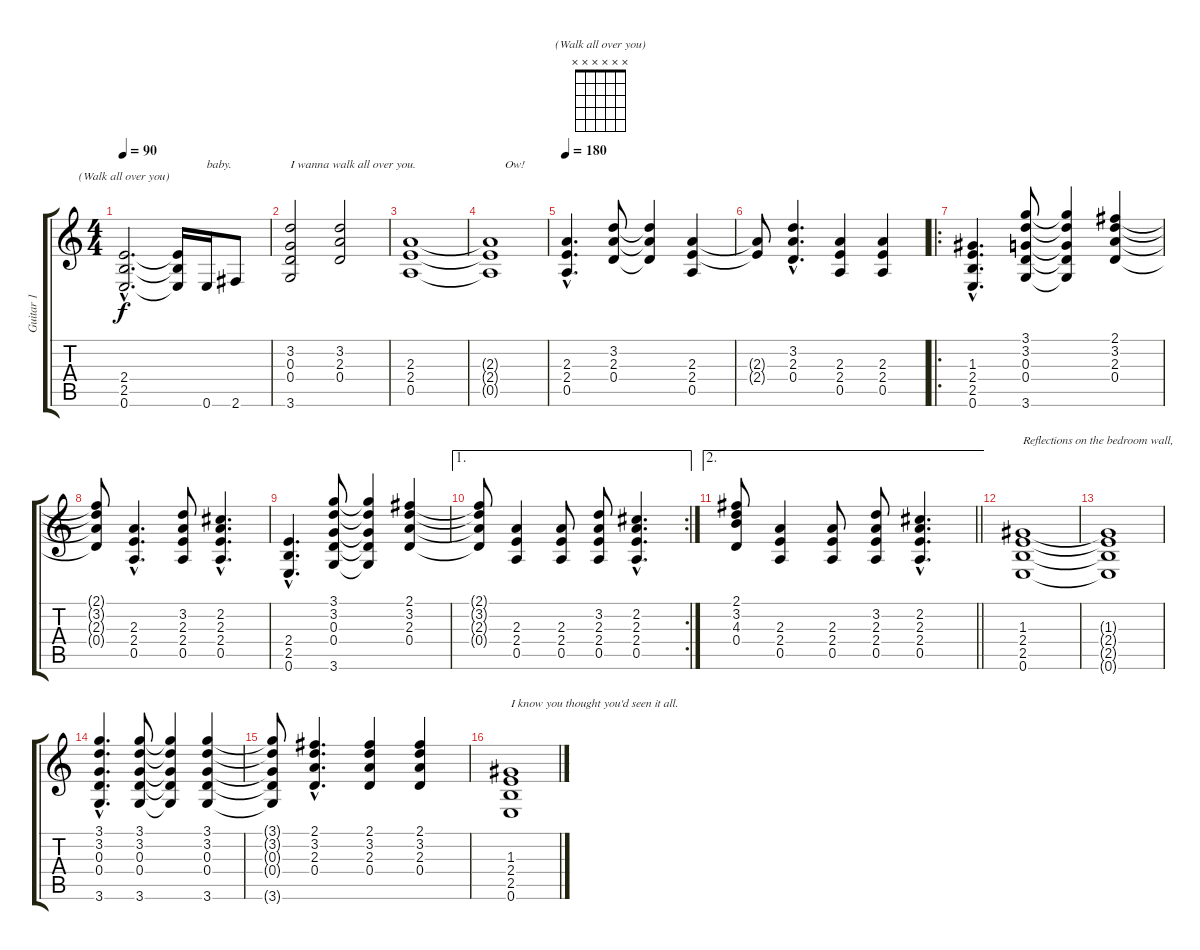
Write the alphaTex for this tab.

\track ("Guitar 1" "Guitar 1") {instrument overdrivenguitar}
\staff {score tabs}
\tuning (E4 B3 G3 D3 A2 E2) {hide}
\chord ("(Walk all over you)" x x x x x x)
\ts (4 4)
\tempo 90
\clef g2
\ks c
(2.4{hac} 2.5{hac} 0.6{hac}).2{d ch "(Walk all over you)" dy f} (2.4{t} 2.5{t} 0.6{t}).16 0.6.16{txt "baby."} 2.6.8 |
(3.2 0.3 0.4 3.6).2{txt "I wanna walk all over you."} (3.2 2.3 0.4).2 |
(2.3 2.4 0.5).1 |
(2.3{t} 2.4{t} 0.5{t}).1{txt "     Ow!"} |
\tempo 180
(2.3{hac} 2.4{hac} 0.5{hac}).4{d} (3.2 2.3 0.4).8 (3.2{t} 2.3{t} 0.4{t}).4 (2.3 2.4 0.5).4 |
(2.3{t} 2.4{t}).8 (3.2{hac} 2.3{hac} 0.4{hac}).4{d} (2.3 2.4 0.5).4 (2.3 2.4 0.5).4 |
\ro
(1.3{hac} 2.4{hac} 2.5{hac} 0.6{hac}).4{d} (3.1 3.2 0.3 0.4 3.6).8 (3.1{t} 3.2{t} 0.3{t} 0.4{t} 3.6{t}).4 (2.1 3.2 2.3 0.4).4 |
(2.1{t} 3.2{t} 2.3{t} 0.4{t}).8 (2.3{hac} 2.4{hac} 0.5{hac}).4{d} (3.2 2.3 2.4 0.5).8 (2.2{hac} 2.3{hac} 2.4{hac} 0.5{hac}).4{d} |
(2.4{hac} 2.5{hac} 0.6{hac}).4{d} (3.1 3.2 0.3 0.4 3.6).8 (3.1{t} 3.2{t} 0.3{t} 0.4{t} 3.6{t}).4 (2.1 3.2 2.3 0.4).4 |
\ae 1
\rc 2
(2.1{t} 3.2{t} 2.3{t} 0.4{t}).8 (2.3 2.4 0.5).4 (2.3 2.4 0.5).8 (3.2 2.3 2.4 0.5).8 (2.2{hac} 2.3{hac} 2.4{hac} 0.5{hac}).4{d} |
\ae 2
\barLineRight lightlight
(2.1 3.2 4.3 0.4).8 (2.3 2.4 0.5).4 (2.3 2.4 0.5).8 (3.2 2.3 2.4 0.5).8 (2.2{hac} 2.3{hac} 2.4{hac} 0.5{hac}).4{d} |
(1.3 2.4 2.5 0.6).1{txt "Reflections on the bedroom wall,"} |
(1.3{t} 2.4{t} 2.5{t} 0.6{t}).1 |
(3.1{hac} 3.2{hac} 0.3{hac} 0.4{hac} 3.6{hac}).4{d} (3.1 3.2 0.3 0.4 3.6).8 (3.1{t} 3.2{t} 0.3{t} 0.4{t} 3.6{t}).4 (3.1 3.2 0.3 0.4 3.6).4 |
(3.1{t} 3.2{t} 0.3{t} 0.4{t} 3.6{t}).8 (2.1{hac} 3.2{hac} 2.3{hac} 0.4{hac}).4{d} (2.1 3.2 2.3 0.4).4 (2.1 3.2 2.3 0.4).4 |
(1.3 2.4 2.5 0.6).1{txt "I know you thought you'd seen it all."}
